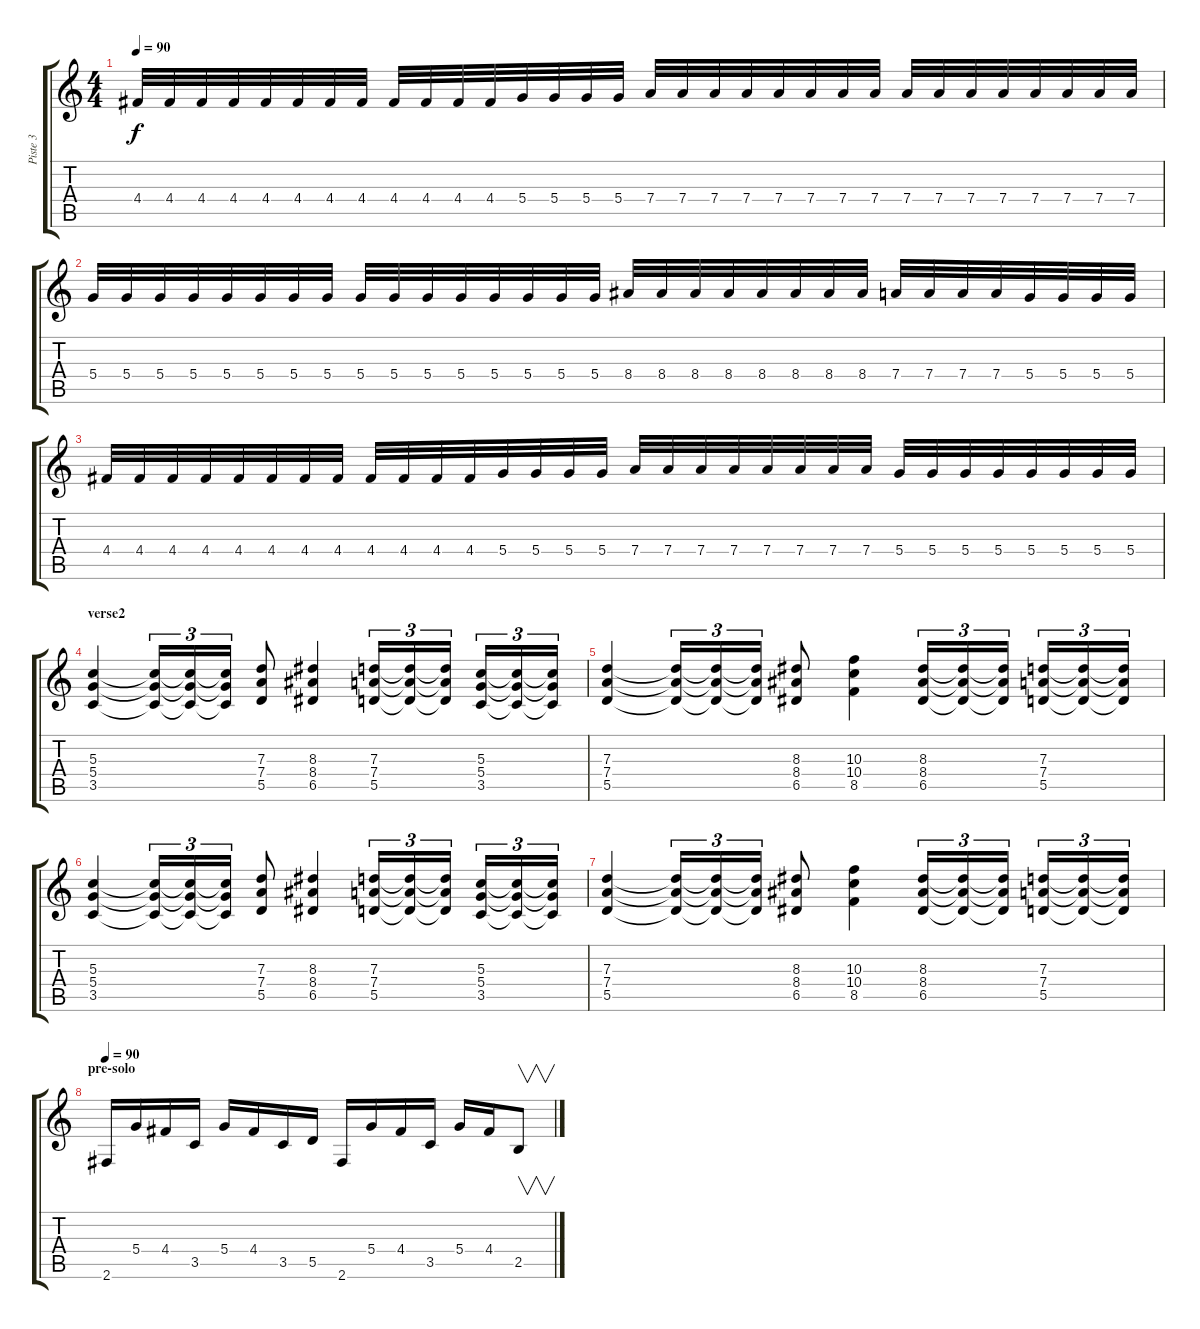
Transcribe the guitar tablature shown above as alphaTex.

\track ("Piste 3" "Piste 3") {instrument distortionguitar}
\staff {score tabs}
\tuning (E4 B3 G3 D3 A2 E2) {hide}
\ts (4 4)
\tempo 90
\clef g2
\ks c
4.4.32{dy f} 4.4.32 4.4.32 4.4.32 4.4.32 4.4.32 4.4.32 4.4.32 4.4.32 4.4.32 4.4.32 4.4.32 5.4.32 5.4.32 5.4.32 5.4.32 7.4.32 7.4.32 7.4.32 7.4.32 7.4.32 7.4.32 7.4.32 7.4.32 7.4.32 7.4.32 7.4.32 7.4.32 7.4.32 7.4.32 7.4.32 7.4.32 |
5.4.32 5.4.32 5.4.32 5.4.32 5.4.32 5.4.32 5.4.32 5.4.32 5.4.32 5.4.32 5.4.32 5.4.32 5.4.32 5.4.32 5.4.32 5.4.32 8.4.32 8.4.32 8.4.32 8.4.32 8.4.32 8.4.32 8.4.32 8.4.32 7.4.32 7.4.32 7.4.32 7.4.32 5.4.32 5.4.32 5.4.32 5.4.32 |
4.4.32 4.4.32 4.4.32 4.4.32 4.4.32 4.4.32 4.4.32 4.4.32 4.4.32 4.4.32 4.4.32 4.4.32 5.4.32 5.4.32 5.4.32 5.4.32 7.4.32 7.4.32 7.4.32 7.4.32 7.4.32 7.4.32 7.4.32 7.4.32 5.4.32 5.4.32 5.4.32 5.4.32 5.4.32 5.4.32 5.4.32 5.4.32 |
\section ("" "verse2")
(5.3 5.4 3.5).4 (5.3{t} 5.4{t} 3.5{t}).16{tu (3 2)} (5.3{t} 5.4{t} 3.5{t}).16{tu (3 2)} (5.3{t} 5.4{t} 3.5{t}).16{tu (3 2)} (7.3 7.4 5.5).8 (8.3 8.4 6.5).4 (7.3 7.4 5.5).16{tu (3 2)} (7.3{t} 7.4{t} 5.5{t}).16{tu (3 2)} (7.3{t} 7.4{t} 5.5{t}).16{tu (3 2)} (5.3 5.4 3.5).16{tu (3 2)} (5.3{t} 5.4{t} 3.5{t}).16{tu (3 2)} (5.3{t} 5.4{t} 3.5{t}).16{tu (3 2)} |
(7.3 7.4 5.5).4 (7.3{t} 7.4{t} 5.5{t}).16{tu (3 2)} (7.3{t} 7.4{t} 5.5{t}).16{tu (3 2)} (7.3{t} 7.4{t} 5.5{t}).16{tu (3 2)} (8.3 8.4 6.5).8 (10.3 10.4 8.5).4 (8.3 8.4 6.5).16{tu (3 2)} (8.3{t} 8.4{t} 6.5{t}).16{tu (3 2)} (8.3{t} 8.4{t} 6.5{t}).16{tu (3 2)} (7.3 7.4 5.5).16{tu (3 2)} (7.3{t} 7.4{t} 5.5{t}).16{tu (3 2)} (7.3{t} 7.4{t} 5.5{t}).16{tu (3 2)} |
(5.3 5.4 3.5).4 (5.3{t} 5.4{t} 3.5{t}).16{tu (3 2)} (5.3{t} 5.4{t} 3.5{t}).16{tu (3 2)} (5.3{t} 5.4{t} 3.5{t}).16{tu (3 2)} (7.3 7.4 5.5).8 (8.3 8.4 6.5).4 (7.3 7.4 5.5).16{tu (3 2)} (7.3{t} 7.4{t} 5.5{t}).16{tu (3 2)} (7.3{t} 7.4{t} 5.5{t}).16{tu (3 2)} (5.3 5.4 3.5).16{tu (3 2)} (5.3{t} 5.4{t} 3.5{t}).16{tu (3 2)} (5.3{t} 5.4{t} 3.5{t}).16{tu (3 2)} |
(7.3 7.4 5.5).4 (7.3{t} 7.4{t} 5.5{t}).16{tu (3 2)} (7.3{t} 7.4{t} 5.5{t}).16{tu (3 2)} (7.3{t} 7.4{t} 5.5{t}).16{tu (3 2)} (8.3 8.4 6.5).8 (10.3 10.4 8.5).4 (8.3 8.4 6.5).16{tu (3 2)} (8.3{t} 8.4{t} 6.5{t}).16{tu (3 2)} (8.3{t} 8.4{t} 6.5{t}).16{tu (3 2)} (7.3 7.4 5.5).16{tu (3 2)} (7.3{t} 7.4{t} 5.5{t}).16{tu (3 2)} (7.3{t} 7.4{t} 5.5{t}).16{tu (3 2)} |
\section ("" "pre-solo")
\tempo 90
2.6.16 5.4.16 4.4.16 3.5.16 5.4.16 4.4.16 3.5.16 5.5.16 2.6.16 5.4.16 4.4.16 3.5.16 5.4.16 4.4.16 2.5.8{v}
